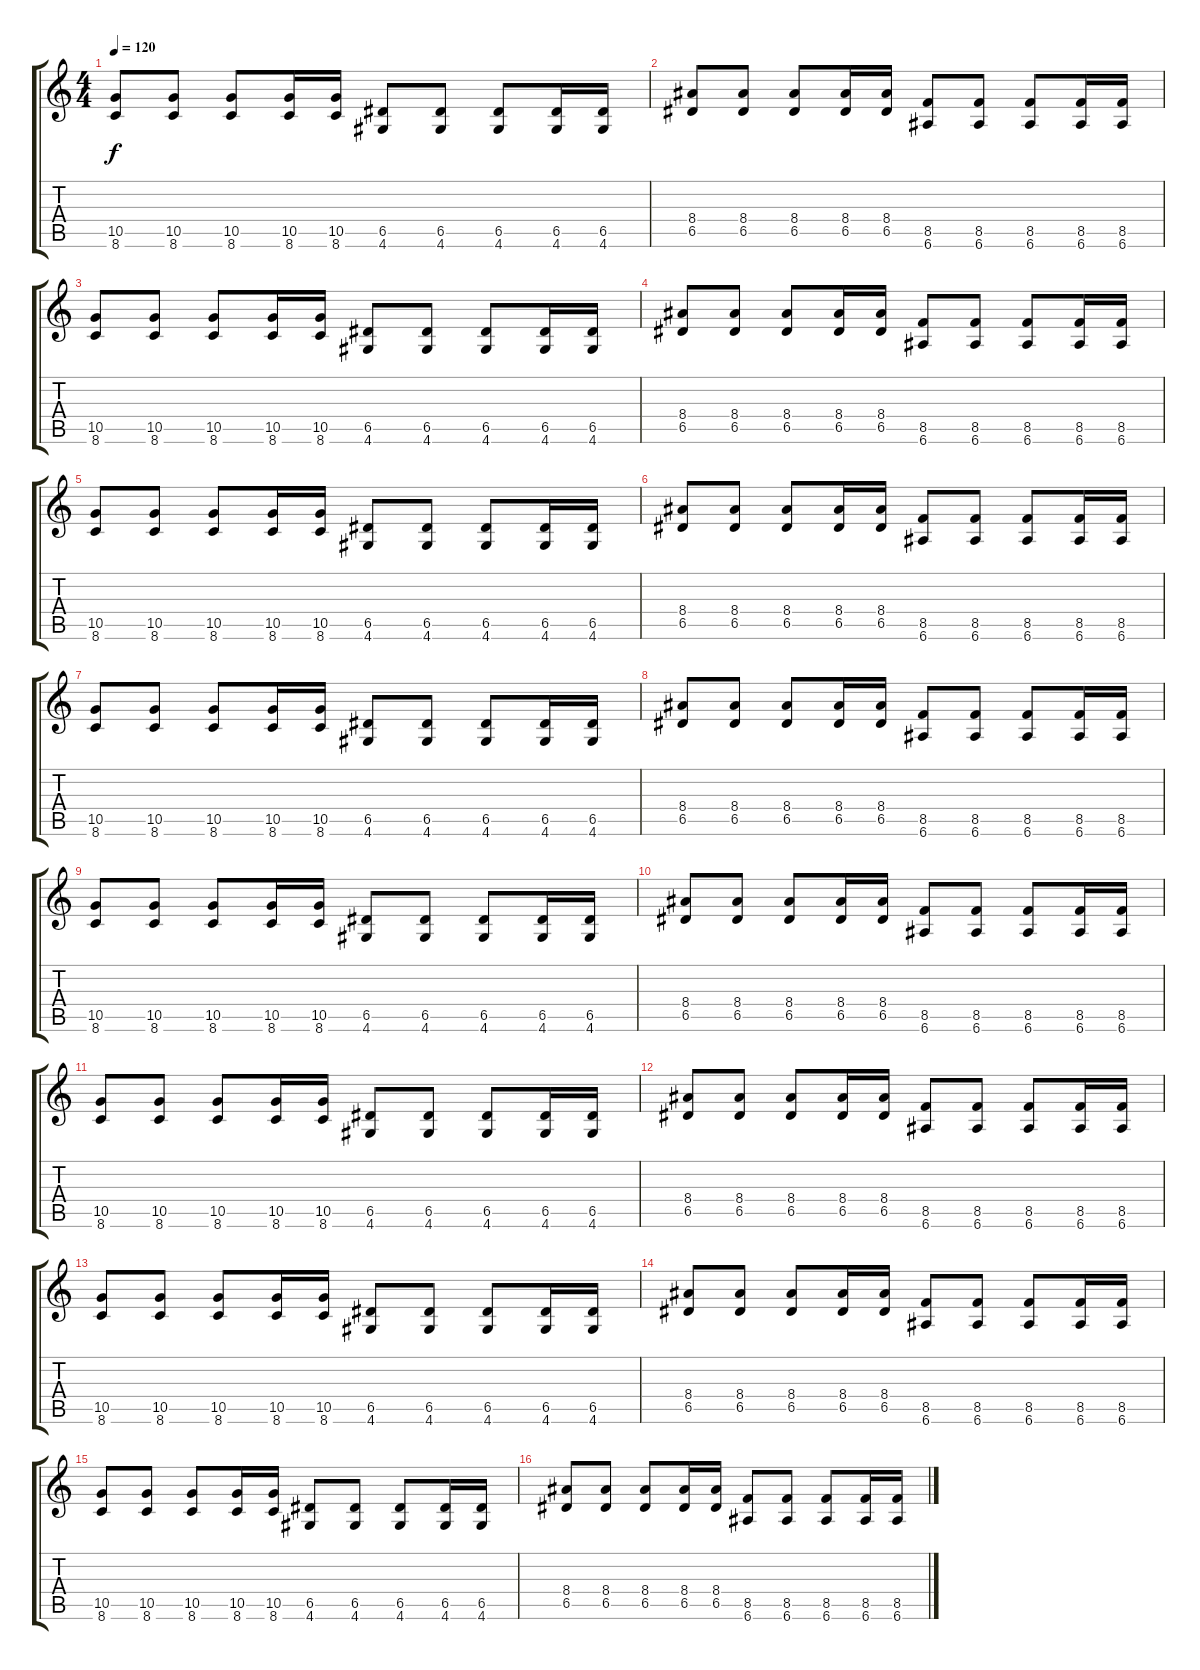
\track "" {instrument overdrivenguitar}
\staff {score tabs}
\tuning (E4 B3 G3 D3 A2 E2) {hide}
\ts (4 4)
\tempo 120
\clef g2
\ks c
(10.5 8.6).8{dy f} (10.5 8.6).8 (10.5 8.6).8 (10.5 8.6).16 (10.5 8.6).16 (6.5 4.6).8 (6.5 4.6).8 (6.5 4.6).8 (6.5 4.6).16 (6.5 4.6).16 |
(8.4 6.5).8 (8.4 6.5).8 (8.4 6.5).8 (8.4 6.5).16 (8.4 6.5).16 (8.5 6.6).8 (8.5 6.6).8 (8.5 6.6).8 (8.5 6.6).16 (8.5 6.6).16 |
(10.5 8.6).8 (10.5 8.6).8 (10.5 8.6).8 (10.5 8.6).16 (10.5 8.6).16 (6.5 4.6).8 (6.5 4.6).8 (6.5 4.6).8 (6.5 4.6).16 (6.5 4.6).16 |
(8.4 6.5).8 (8.4 6.5).8 (8.4 6.5).8 (8.4 6.5).16 (8.4 6.5).16 (8.5 6.6).8 (8.5 6.6).8 (8.5 6.6).8 (8.5 6.6).16 (8.5 6.6).16 |
(10.5 8.6).8 (10.5 8.6).8 (10.5 8.6).8 (10.5 8.6).16 (10.5 8.6).16 (6.5 4.6).8 (6.5 4.6).8 (6.5 4.6).8 (6.5 4.6).16 (6.5 4.6).16 |
(8.4 6.5).8 (8.4 6.5).8 (8.4 6.5).8 (8.4 6.5).16 (8.4 6.5).16 (8.5 6.6).8 (8.5 6.6).8 (8.5 6.6).8 (8.5 6.6).16 (8.5 6.6).16 |
(10.5 8.6).8 (10.5 8.6).8 (10.5 8.6).8 (10.5 8.6).16 (10.5 8.6).16 (6.5 4.6).8 (6.5 4.6).8 (6.5 4.6).8 (6.5 4.6).16 (6.5 4.6).16 |
(8.4 6.5).8 (8.4 6.5).8 (8.4 6.5).8 (8.4 6.5).16 (8.4 6.5).16 (8.5 6.6).8 (8.5 6.6).8 (8.5 6.6).8 (8.5 6.6).16 (8.5 6.6).16 |
(10.5 8.6).8 (10.5 8.6).8 (10.5 8.6).8 (10.5 8.6).16 (10.5 8.6).16 (6.5 4.6).8 (6.5 4.6).8 (6.5 4.6).8 (6.5 4.6).16 (6.5 4.6).16 |
(8.4 6.5).8 (8.4 6.5).8 (8.4 6.5).8 (8.4 6.5).16 (8.4 6.5).16 (8.5 6.6).8 (8.5 6.6).8 (8.5 6.6).8 (8.5 6.6).16 (8.5 6.6).16 |
(10.5 8.6).8 (10.5 8.6).8 (10.5 8.6).8 (10.5 8.6).16 (10.5 8.6).16 (6.5 4.6).8 (6.5 4.6).8 (6.5 4.6).8 (6.5 4.6).16 (6.5 4.6).16 |
(8.4 6.5).8 (8.4 6.5).8 (8.4 6.5).8 (8.4 6.5).16 (8.4 6.5).16 (8.5 6.6).8 (8.5 6.6).8 (8.5 6.6).8 (8.5 6.6).16 (8.5 6.6).16 |
(10.5 8.6).8 (10.5 8.6).8 (10.5 8.6).8 (10.5 8.6).16 (10.5 8.6).16 (6.5 4.6).8 (6.5 4.6).8 (6.5 4.6).8 (6.5 4.6).16 (6.5 4.6).16 |
(8.4 6.5).8 (8.4 6.5).8 (8.4 6.5).8 (8.4 6.5).16 (8.4 6.5).16 (8.5 6.6).8 (8.5 6.6).8 (8.5 6.6).8 (8.5 6.6).16 (8.5 6.6).16 |
(10.5 8.6).8 (10.5 8.6).8 (10.5 8.6).8 (10.5 8.6).16 (10.5 8.6).16 (6.5 4.6).8 (6.5 4.6).8 (6.5 4.6).8 (6.5 4.6).16 (6.5 4.6).16 |
(8.4 6.5).8 (8.4 6.5).8 (8.4 6.5).8 (8.4 6.5).16 (8.4 6.5).16 (8.5 6.6).8 (8.5 6.6).8 (8.5 6.6).8 (8.5 6.6).16 (8.5 6.6).16
